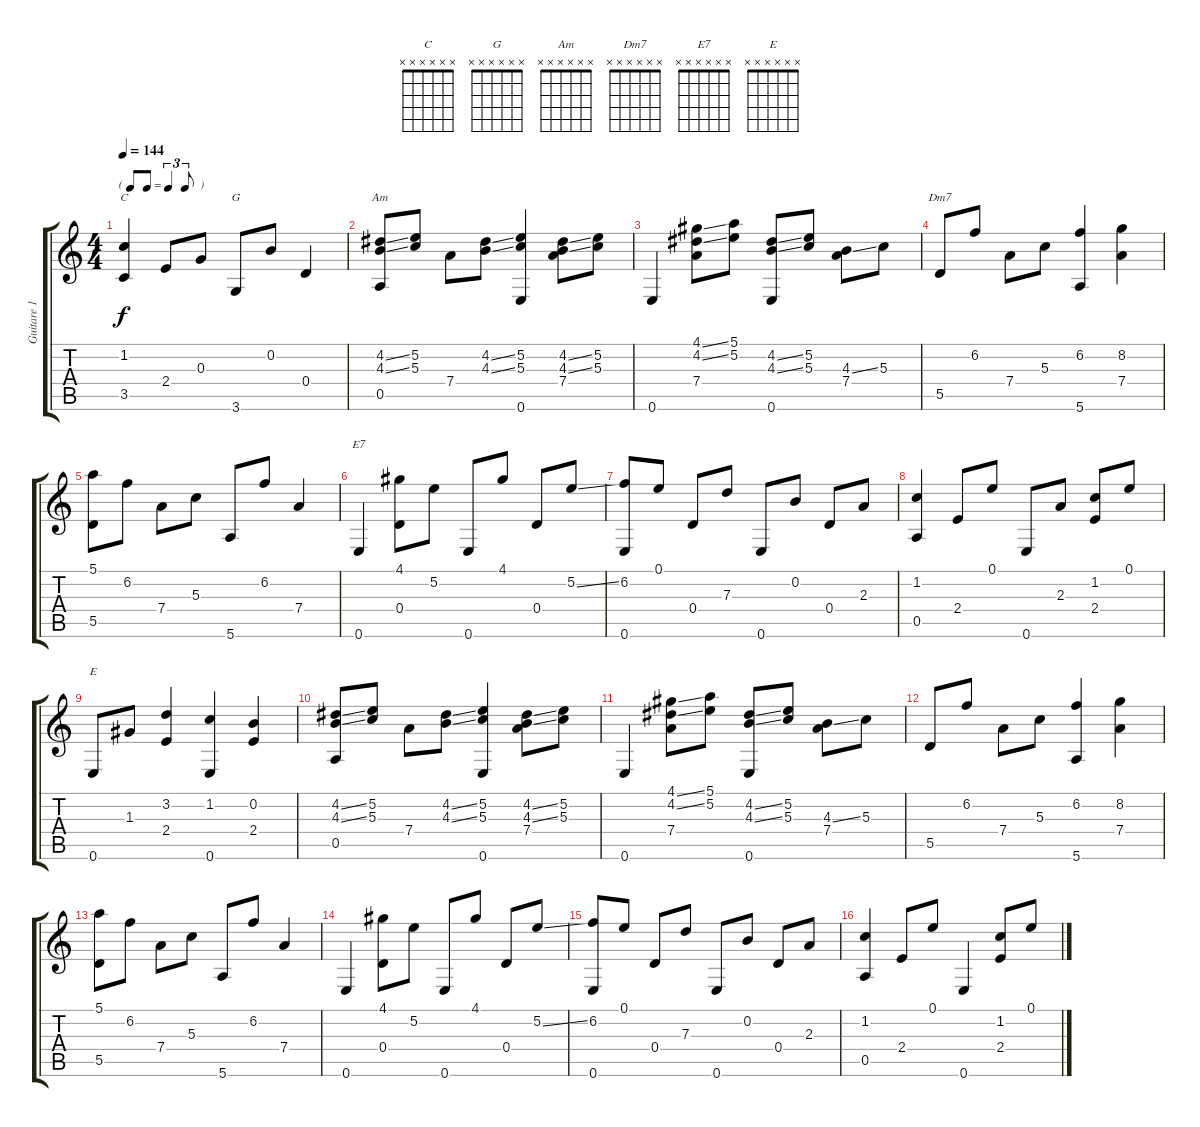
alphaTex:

\track ("Guitare 1" "Guitare 1") {instrument acousticguitarsteel}
\staff {score tabs}
\tuning (E4 B3 G3 D3 A2 E2) {hide}
\chord ("C" x x x x x x) {firstfret 0}
\chord ("G" x x x x x x) {firstfret 0}
\chord ("Am" x x x x x x) {firstfret 0}
\chord ("Dm7" x x x x x x) {firstfret 0}
\chord ("E7" x x x x x x) {firstfret 0}
\chord ("E" x x x x x x) {firstfret 0}
\ts (4 4)
\tf triplet8th
\tempo 144
\clef g2
\ks c
(1.2 3.5).4{ch "C" dy f} 2.4.8 0.3.8 3.6.8{ch "G"} 0.2.8 0.4.4 |
(4.2{ss} 4.3{ss} 0.5).8{ch "Am"} (5.2 5.3).8 7.4.8 (4.2{ss} 4.3{ss}).8 (5.2 5.3 0.6).4 (4.2{ss} 4.3{ss} 7.4).8 (5.2 5.3).8 |
0.6.4 (4.1{ss} 4.2{ss} 7.4).8 (5.1 5.2).8 (4.2{ss} 4.3{ss} 0.6).8 (5.2 5.3).8 (4.3{ss} 7.4).8 5.3.8 |
5.5.8{ch "Dm7"} 6.2.8 7.4.8 5.3.8 (6.2 5.6).4 (8.2 7.4).4 |
(5.1 5.5).8 6.2.8 7.4.8 5.3.8 5.6.8 6.2.8 7.4.4 |
0.6.4{ch "E7"} (4.1 0.4).8 5.2.8 0.6.8 4.1.8 0.4.8 5.2{ss}.8 |
(6.2 0.6).8 0.1.8 0.4.8 7.3.8 0.6.8 0.2.8 0.4.8 2.3.8 |
(1.2 0.5).4 2.4.8 0.1.8 0.6.8 2.3.8 (1.2 2.4).8 0.1.8 |
0.6.8{ch "E"} 1.3.8 (3.2 2.4).4 (1.2 0.6).4 (0.2 2.4).4 |
(4.2{ss} 4.3{ss} 0.5).8 (5.2 5.3).8 7.4.8 (4.2{ss} 4.3{ss}).8 (5.2 5.3 0.6).4 (4.2{ss} 4.3{ss} 7.4).8 (5.2 5.3).8 |
0.6.4 (4.1{ss} 4.2{ss} 7.4).8 (5.1 5.2).8 (4.2{ss} 4.3{ss} 0.6).8 (5.2 5.3).8 (4.3{ss} 7.4).8 5.3.8 |
5.5.8 6.2.8 7.4.8 5.3.8 (6.2 5.6).4 (8.2 7.4).4 |
(5.1 5.5).8 6.2.8 7.4.8 5.3.8 5.6.8 6.2.8 7.4.4 |
0.6.4 (4.1 0.4).8 5.2.8 0.6.8 4.1.8 0.4.8 5.2{ss}.8 |
(6.2 0.6).8 0.1.8 0.4.8 7.3.8 0.6.8 0.2.8 0.4.8 2.3.8 |
(1.2 0.5).4 2.4.8 0.1.8 0.6.4 (1.2 2.4).8 0.1.8
